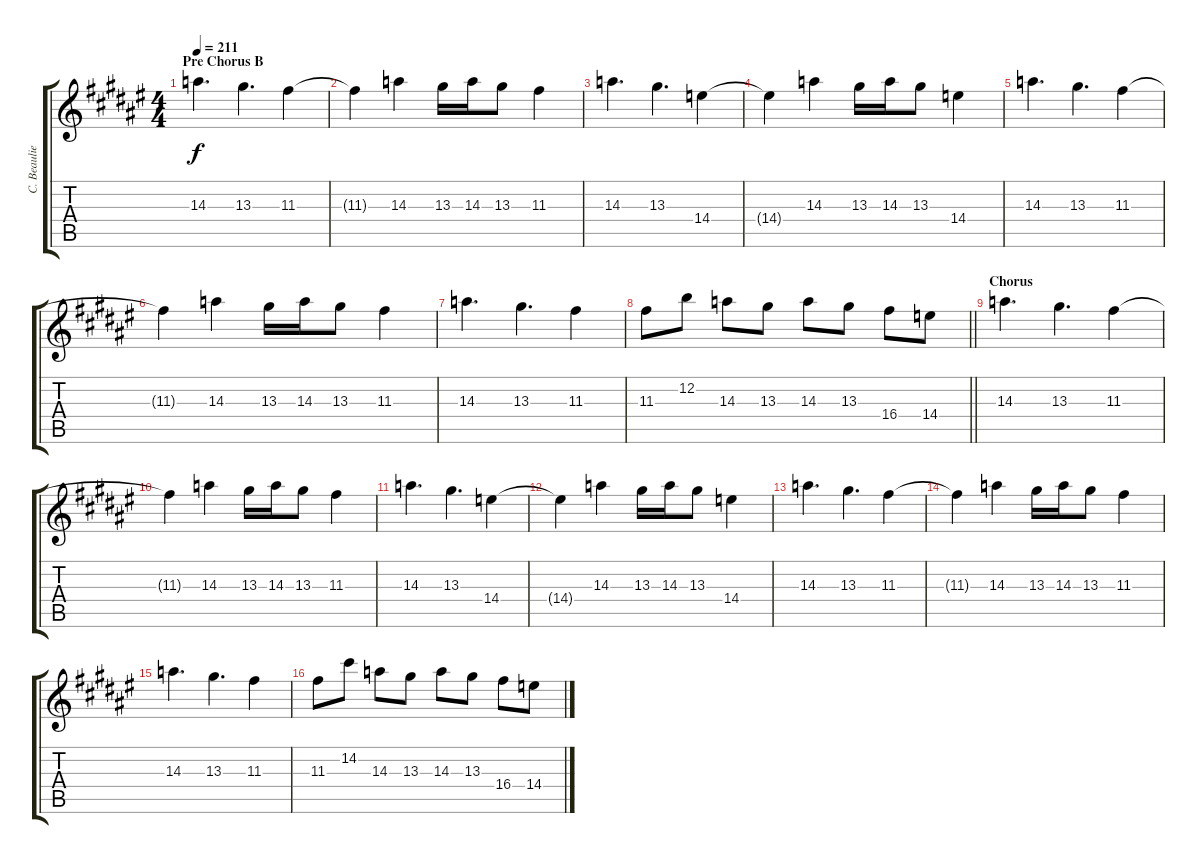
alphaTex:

\track ("C. Beaulieu" "C. Beaulie") {instrument overdrivenguitar}
\staff {score tabs}
\tuning (E4 B3 G3 D3 A2 D2) {hide}
\ts (4 4)
\section ("" "Pre Chorus B")
\tempo 211
\clef g2
\ks d#minor
14.3.4{d dy f} 13.3.4{d} 11.3.4 |
11.3{t}.4 14.3.4 13.3.16 14.3.16 13.3.8 11.3.4 |
14.3.4{d} 13.3.4{d} 14.4.4 |
14.4{t}.4 14.3.4 13.3.16 14.3.16 13.3.8 14.4.4 |
14.3.4{d} 13.3.4{d} 11.3.4 |
11.3{t}.4 14.3.4 13.3.16 14.3.16 13.3.8 11.3.4 |
14.3.4{d} 13.3.4{d} 11.3.4 |
\barLineRight lightlight
11.3.8 12.2.8 14.3.8 13.3.8 14.3.8 13.3.8 16.4.8 14.4.8 |
\section ("" "Chorus")
14.3.4{d} 13.3.4{d} 11.3.4 |
11.3{t}.4 14.3.4 13.3.16 14.3.16 13.3.8 11.3.4 |
14.3.4{d} 13.3.4{d} 14.4.4 |
14.4{t}.4 14.3.4 13.3.16 14.3.16 13.3.8 14.4.4 |
14.3.4{d} 13.3.4{d} 11.3.4 |
11.3{t}.4 14.3.4 13.3.16 14.3.16 13.3.8 11.3.4 |
14.3.4{d} 13.3.4{d} 11.3.4 |
11.3.8 14.2.8 14.3.8 13.3.8 14.3.8 13.3.8 16.4.8 14.4.8
